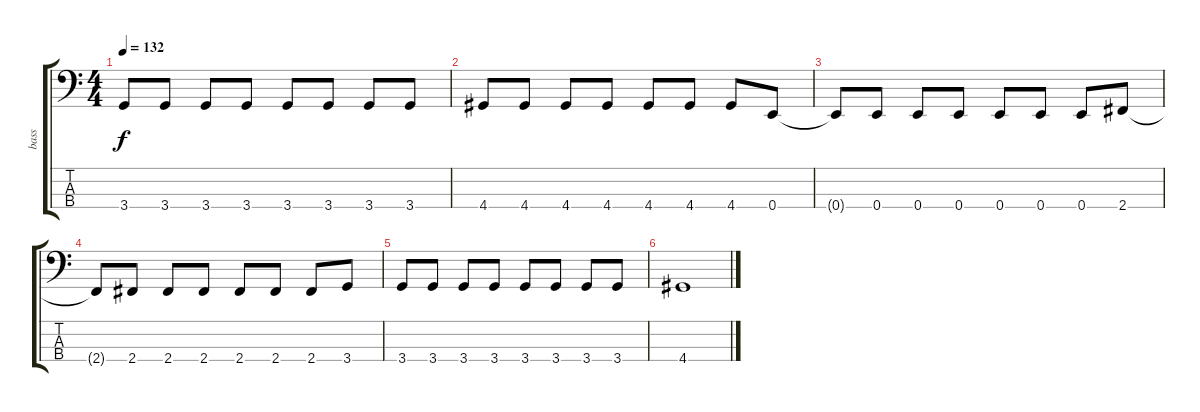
\track ("bass" "bass") {instrument electricbassfinger}
\staff {score tabs}
\tuning (G2 D2 A1 E1) {hide}
\ts (4 4)
\tempo 132
\clef f4
\ks c
3.4.8{dy f} 3.4.8 3.4.8 3.4.8 3.4.8 3.4.8 3.4.8 3.4.8 |
4.4.8 4.4.8 4.4.8 4.4.8 4.4.8 4.4.8 4.4.8 0.4.8 |
0.4{t}.8 0.4.8 0.4.8 0.4.8 0.4.8 0.4.8 0.4.8 2.4.8 |
2.4{t}.8 2.4.8 2.4.8 2.4.8 2.4.8 2.4.8 2.4.8 3.4.8 |
3.4.8 3.4.8 3.4.8 3.4.8 3.4.8 3.4.8 3.4.8 3.4.8 |
4.4.1
